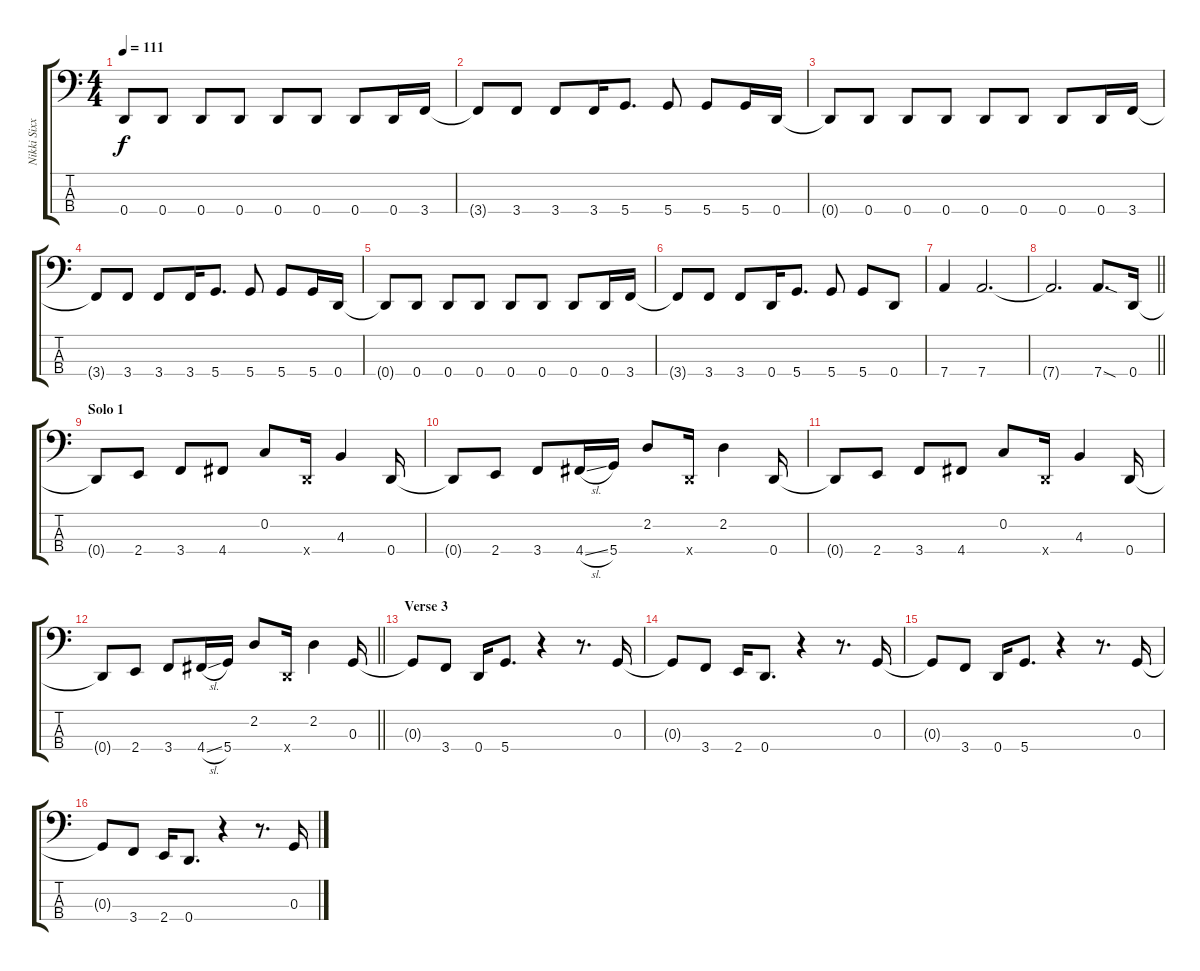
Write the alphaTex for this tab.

\track ("Nikki Sixx" "Nikki Sixx") {instrument electricbasspick}
\staff {score tabs}
\tuning (F2 C2 G1 D1) {hide}
\ts (4 4)
\tempo 111
\clef f4
\ks c
0.4{t}.8{dy f} 0.4.8 0.4.8 0.4.8 0.4.8 0.4.8 0.4.8 0.4.16 3.4.16 |
3.4{t}.8 3.4.8 3.4.8 3.4.16 5.4.8{d} 5.4.8 5.4.8 5.4.16 0.4.16 |
0.4{t}.8 0.4.8 0.4.8 0.4.8 0.4.8 0.4.8 0.4.8 0.4.16 3.4.16 |
3.4{t}.8 3.4.8 3.4.8 3.4.16 5.4.8{d} 5.4.8 5.4.8 5.4.16 0.4.16 |
0.4{t}.8 0.4.8 0.4.8 0.4.8 0.4.8 0.4.8 0.4.8 0.4.16 3.4.16 |
3.4{t}.8 3.4.8 3.4.8 0.4.16 5.4.8{d} 5.4.8 5.4.8 0.4.8 |
7.4.4 7.4.2{d} |
\barLineRight lightlight
7.4{t}.2{d} 7.4{sod}.8{d} 0.4.16 |
\section ("" "Solo 1")
0.4{t}.8 2.4.8 3.4.8 4.4.8 0.2.8 0.4{x}.16 4.3.4 0.4.16 |
0.4{t}.8 2.4.8 3.4.8 4.4{sl}.16 5.4.16 2.2.8 0.4{x}.16 2.2.4 0.4.16 |
0.4{t}.8 2.4.8 3.4.8 4.4.8 0.2.8 0.4{x}.16 4.3.4 0.4.16 |
\barLineRight lightlight
0.4{t}.8 2.4.8 3.4.8 4.4{sl}.16 5.4.16 2.2.8 0.4{x}.16 2.2.4 0.3.16 |
\section ("" "Verse 3")
0.3{t}.8 3.4.8 0.4.16 5.4.8{d} r.4 r.8{d} 0.3.16 |
0.3{t}.8 3.4.8 2.4.16 0.4.8{d} r.4 r.8{d} 0.3.16 |
0.3{t}.8 3.4.8 0.4.16 5.4.8{d} r.4 r.8{d} 0.3.16 |
0.3{t}.8 3.4.8 2.4.16 0.4.8{d} r.4 r.8{d} 0.3.16
